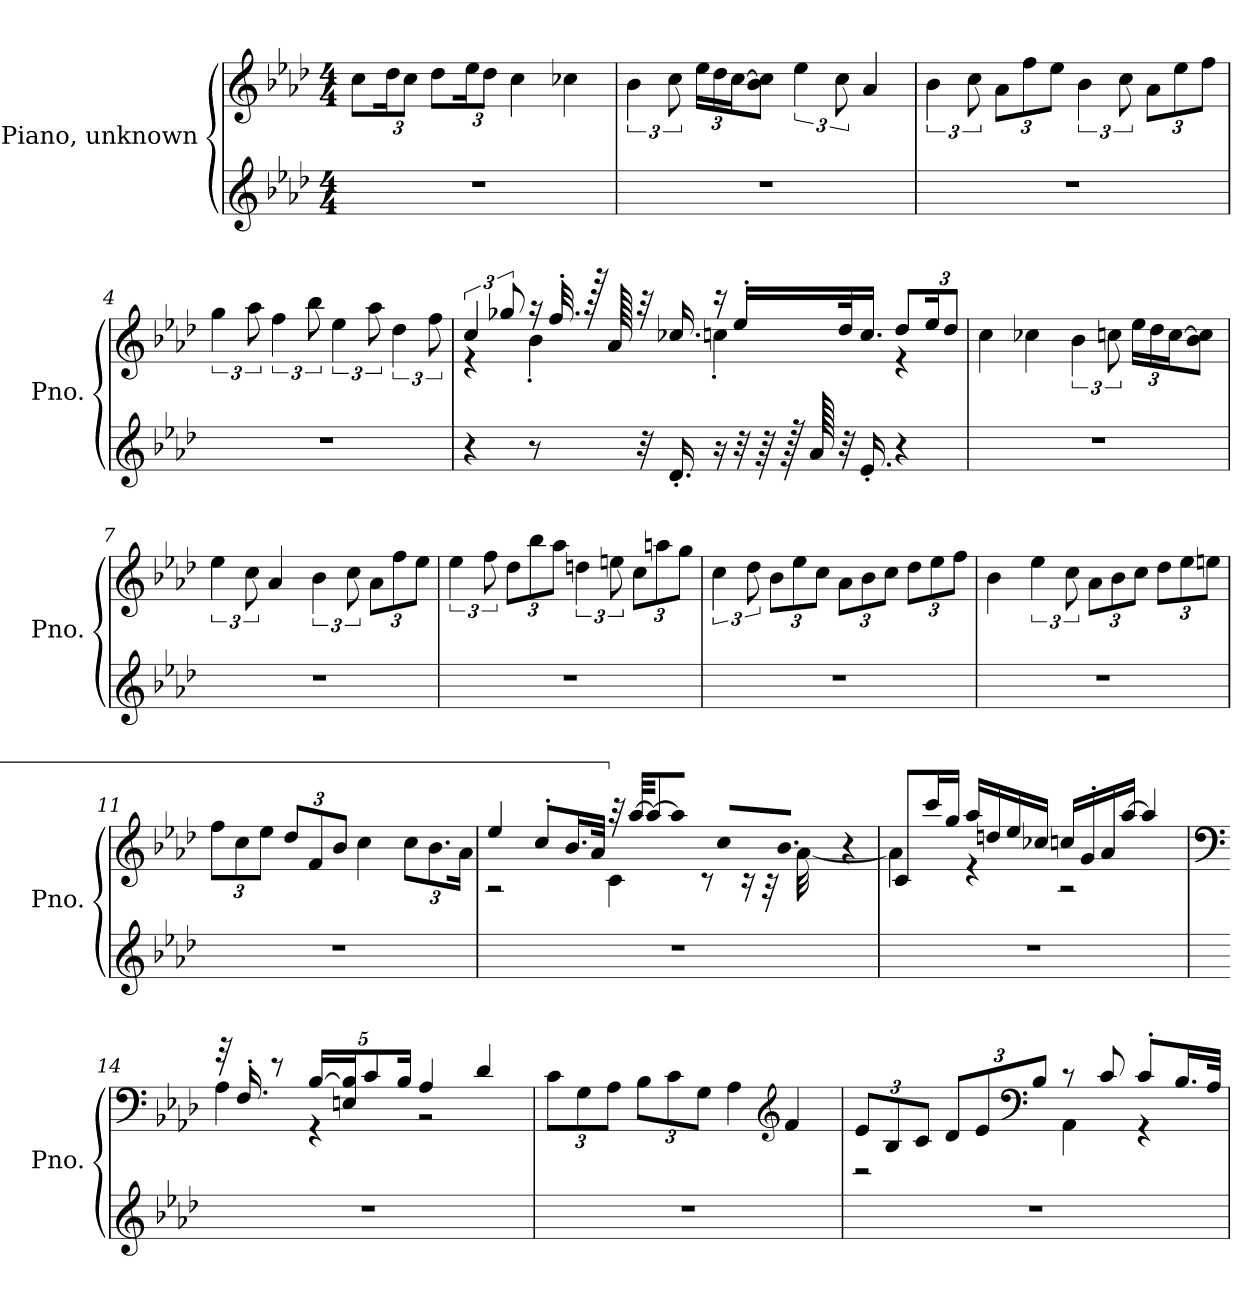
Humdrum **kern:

**kern	**kern
*part1	*part1
*staff2	*staff1
*I"Piano, unknown	*
*I'Pno.	*
*clefG2	*clefG2
*k[b-e-a-d-]	*k[b-e-a-d-]
*M4/4	*M4/4
*MM120	*MM120
=1	=1
1r	8cc\L
*	*Xbrackettup
.	24dd-\K
.	12cc\J
.	8dd-\L
.	24ee-\K
.	12dd-\J
.	4cc\
.	4cc-X\
=2	=2
*	*brackettup
1r	6b-\
.	12cc\
*	*Xbrackettup
.	24ee-\LL
.	24dd-\
.	[24cc\J
.	8b-\ 8cc\]J
*	*brackettup
.	6ee-\
.	12cc\
.	4a-/
=3	=3
1r	6b-\
.	12cc\
*	*Xbrackettup
.	12a-\L
.	12ff\
.	12ee-\J
*	*brackettup
.	6b-\
.	12cc\
*	*Xbrackettup
.	12a-\L
.	12ee-\
.	12ff\J
=4	=4
*	*brackettup
1r	6gg\
.	12aa-\
.	6ff\
.	12bb-\
.	6ee-\
.	12aa-\
.	6dd-\
.	12ff\
!!LO:LB:g=z
=5	=5
*	*^
4r	6cc/	4r
.	12gg-X/	.
8r	16r	4b-'\
.	32.ff'/	.
.	128r	.
.	128a-/	.
32r	32r	.
16.d-'/	16.cc-X/	.
16r	16r	4ccn'\
32r	16ee-'/LL	.
64r	.	.
128r	.	.
128a-/	.	.
32r	32dd-/K	.
16.e-'/	16.cc/JJ	.
4r	8dd-/L	4r
*	*Xbrackettup	*
.	24ee-/K	.
.	12dd-/J	.
*	*v	*v
=6	=6
1r	4cc\
.	4cc-X\
*	*brackettup
.	6b-\
.	12ccn\
*	*Xbrackettup
.	24ee-\LL
.	24dd-\
.	[24cc\J
.	8b-\ 8cc\]J
=7	=7
*	*brackettup
1r	6ee-\
.	12cc\
.	4a-/
.	6b-\
.	12cc\
*	*Xbrackettup
.	12a-\L
.	12ff\
.	12ee-\J
!!LO:LB:g=z
=8	=8
*	*brackettup
1r	6ee-\
.	12ff\
*	*Xbrackettup
.	12dd-\L
.	12bb-\
.	12aa-\J
*	*brackettup
.	6ddn\
.	12een\
*	*Xbrackettup
.	12cc\L
.	12aan\
.	12gg\J
=9	=9
*	*brackettup
1r	6cc\
.	12dd-\
*	*Xbrackettup
.	12b-\L
.	12ee-\
.	12cc\J
.	12a-\L
.	12b-\
.	12cc\J
.	12dd-\L
.	12ee-\
.	12ff\J
=10	=10
1r	4b-\
*	*brackettup
.	6ee-\
.	12cc\
*	*Xbrackettup
.	12a-\L
.	12b-\
.	12cc\J
.	12dd-\L
.	12ee-\
.	12een\J
!!LO:LB:g=z
=11	=11
1r	12ff\L
.	12cc\
.	12ee-\J
.	12dd-/L
.	12f/
.	12b-/J
.	4cc\
.	12cc\L
.	12.b-\
.	24a-\Jk
=12	=12
*	*^
1r	4ee-/	2r
.	8cc'/L	.
.	16.b-/L	.
.	32a-/JJk	.
*	*brackettup	*
.	48r	4c\
.	[48aa-/KKL	.
.	12aa-/_	.
.	8aa-/J]	.
.	8cc/L	8r
.	16.b-/Jk	16r
.	.	32r
.	32r	[32a-\
=13	=13	=13
1r	8c/L	4a-\]
.	16ccc/L	.
.	16gg/JJ	.
.	16aa-/LL	4r
.	16ddn/	.
.	16ee-/	.
.	16cc-X/JJ	.
.	16ccn/LL	2r
.	16g'/	.
.	16a-/	.
.	[16aa-/JJ	.
.	4aa-/]	.
!!LO:LB:g=z	!!
=14	=14	=14
*	*clefF4	*
1r	32r	4A-\
.	16.F'/	.
.	8r	.
*	*Xbrackettup	*
.	[20B-/LL	4r
.	20En/ 20B-/]J	.
.	10c/	.
.	20B-/Jk	.
.	4A-/	2r
.	4d-/	.
*	*v	*v
=15	=15
1r	12c\L
.	12G\
.	12A-\J
.	12B-\L
.	12c\
.	12G\J
.	4A-\
*	*clefG2
.	4f/
=16	=16
*	*^
1r	12e-/L	2r
.	12B-/	.
.	12c/J	.
.	12d-/L	.
.	12e-/	.
*	*clefF4	*
.	12B-/J	.
.	8r	4AA-\
.	8c/	.
.	8c'/L	4r
.	16.B-/L	.
.	32A-/JJk	.
*	*v	*v
=	=
*-	*-
